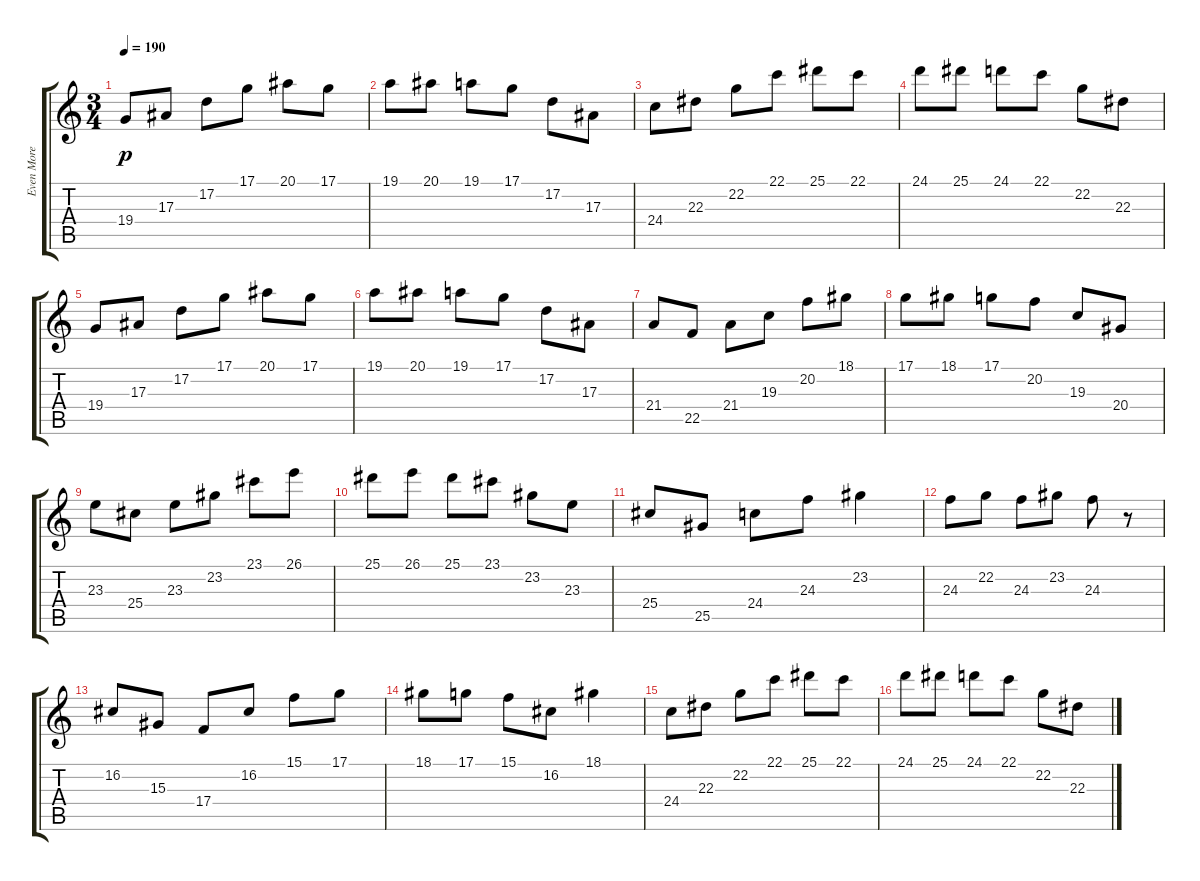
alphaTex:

\track ("Even More Keys" "Even More ") {instrument orchestralharp}
\staff {score tabs}
\tuning (D4 A3 F3 C3 G2 C2) {hide}
\ts (3 4)
\tempo 190
\clef g2
\ks c
19.4.8{dy p} 17.3.8 17.2.8 17.1.8 20.1.8 17.1.8 |
19.1.8 20.1.8 19.1.8 17.1.8 17.2.8 17.3.8 |
24.4.8 22.3.8 22.2.8 22.1.8 25.1.8 22.1.8 |
24.1.8 25.1.8 24.1.8 22.1.8 22.2.8 22.3.8 |
19.4.8 17.3.8 17.2.8 17.1.8 20.1.8 17.1.8 |
19.1.8 20.1.8 19.1.8 17.1.8 17.2.8 17.3.8 |
21.4.8 22.5.8 21.4.8 19.3.8 20.2.8 18.1.8 |
17.1.8 18.1.8 17.1.8 20.2.8 19.3.8 20.4.8 |
23.3.8 25.4.8 23.3.8 23.2.8 23.1.8 26.1.8 |
25.1.8 26.1.8 25.1.8 23.1.8 23.2.8 23.3.8 |
25.4.8 25.5.8 24.4.8 24.3.8 23.2.4 |
24.3.8 22.2.8 24.3.8 23.2.8 24.3.8 r.8 |
16.2.8 15.3.8 17.4.8 16.2.8 15.1.8 17.1.8 |
18.1.8 17.1.8 15.1.8 16.2.8 18.1.4 |
24.4.8 22.3.8 22.2.8 22.1.8 25.1.8 22.1.8 |
24.1.8 25.1.8 24.1.8 22.1.8 22.2.8 22.3.8
